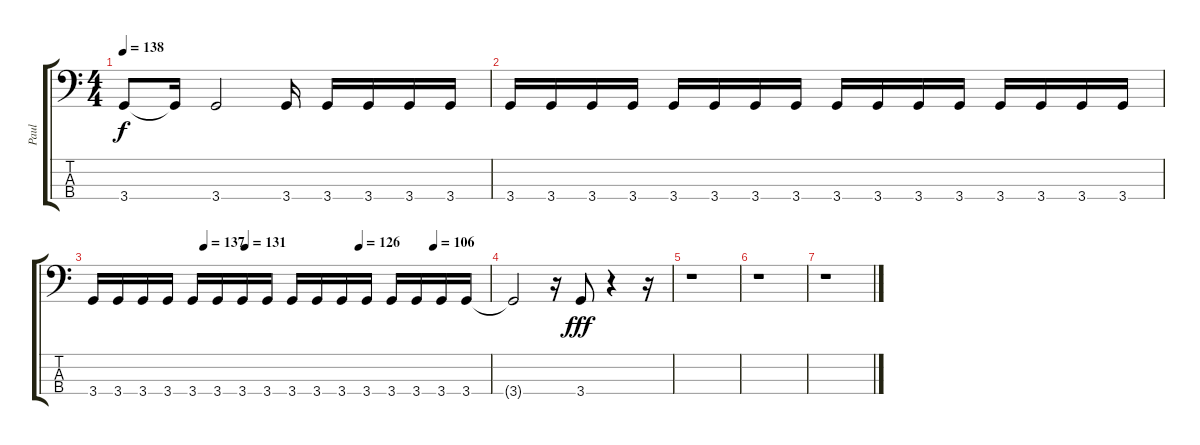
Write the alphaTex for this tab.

\track ("Paul" "Paul") {instrument electricbassfinger}
\staff {score tabs}
\tuning (G2 D2 A1 E1) {hide}
\ts (4 4)
\tempo 138
\clef f4
\ks c
3.4{t}.8{dy f} 3.4{t}.16 3.4.2 3.4.16 3.4.16 3.4.16 3.4.16 3.4.16 |
3.4.16 3.4.16 3.4.16 3.4.16 3.4.16 3.4.16 3.4.16 3.4.16 3.4.16 3.4.16 3.4.16 3.4.16 3.4.16 3.4.16 3.4.16 3.4.16 |
\tempo (137 0.28125)
\tempo (131 0.3854166666666667)
\tempo (126 0.671875)
\tempo (106 0.859375)
3.4.16 3.4.16 3.4.16 3.4.16 3.4.16 3.4.16 3.4.16 3.4.16 3.4.16 3.4.16 3.4.16 3.4.16 3.4.16 3.4.16 3.4.16 3.4.16 |
3.4{t}.2 r.16 3.4.8{dy fff} r.4 r.16 |
r.1 |
r.1 |
r.1
